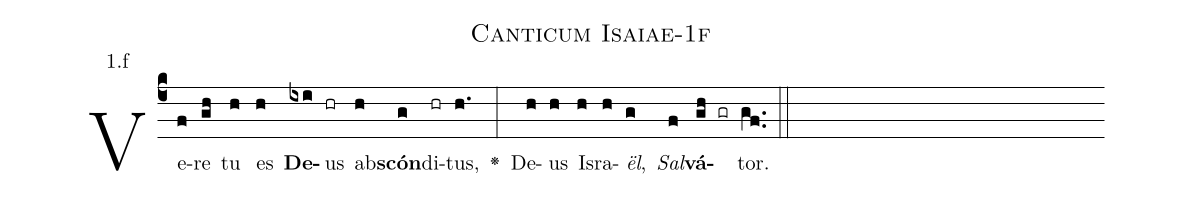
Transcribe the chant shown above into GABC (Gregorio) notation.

name: Canticum Isaiae-1f;
annotation: 1.f;
%%
(c4)Ve(f)re(gh) tu(h) es(h) <b>De</b>(ixi)us(hr) ab(h)<b>scón</b>(g)di(hr)tus,(h.) <v>\greheightstar</v>(:) De(h)us(h) Is(h)ra(h)<i>ël</i>,(g) <i>Sal</i>(f)<b>vá</b>(gh gr)tor.(gf..) (::)


%E(h) u(h) o(g) u(f) a(gh) e.(gf..) (::)
